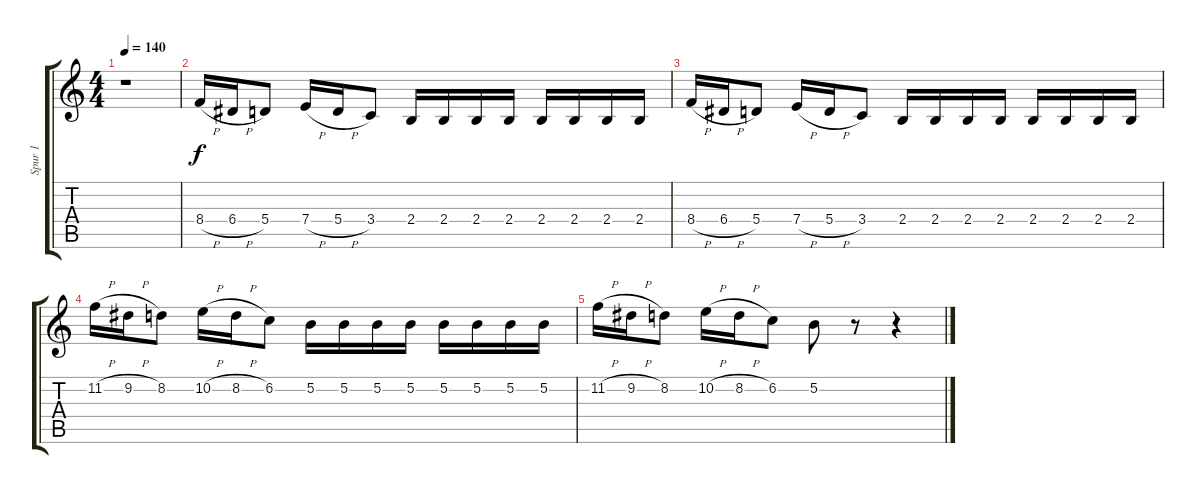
\track ("Spur 1" "Spur 1") {instrument distortionguitar}
\staff {score tabs}
\tuning (B3 Gb3 D3 A2 E2 B1) {hide}
\ts (4 4)
\tempo 140
\clef g2
\ks c
r.1{dy f} |
8.4{h}.16 6.4{h}.16 5.4.8 7.4{h}.16 5.4{h}.16 3.4.8 2.4.16 2.4.16 2.4.16 2.4.16 2.4.16 2.4.16 2.4.16 2.4.16 |
8.4{h}.16 6.4{h}.16 5.4.8 7.4{h}.16 5.4{h}.16 3.4.8 2.4.16 2.4.16 2.4.16 2.4.16 2.4.16 2.4.16 2.4.16 2.4.16 |
11.2{h}.16 9.2{h}.16 8.2.8 10.2{h}.16 8.2{h}.16 6.2.8 5.2.16 5.2.16 5.2.16 5.2.16 5.2.16 5.2.16 5.2.16 5.2.16 |
11.2{h}.16 9.2{h}.16 8.2.8 10.2{h}.16 8.2{h}.16 6.2.8 5.2.8 r.8 r.4
